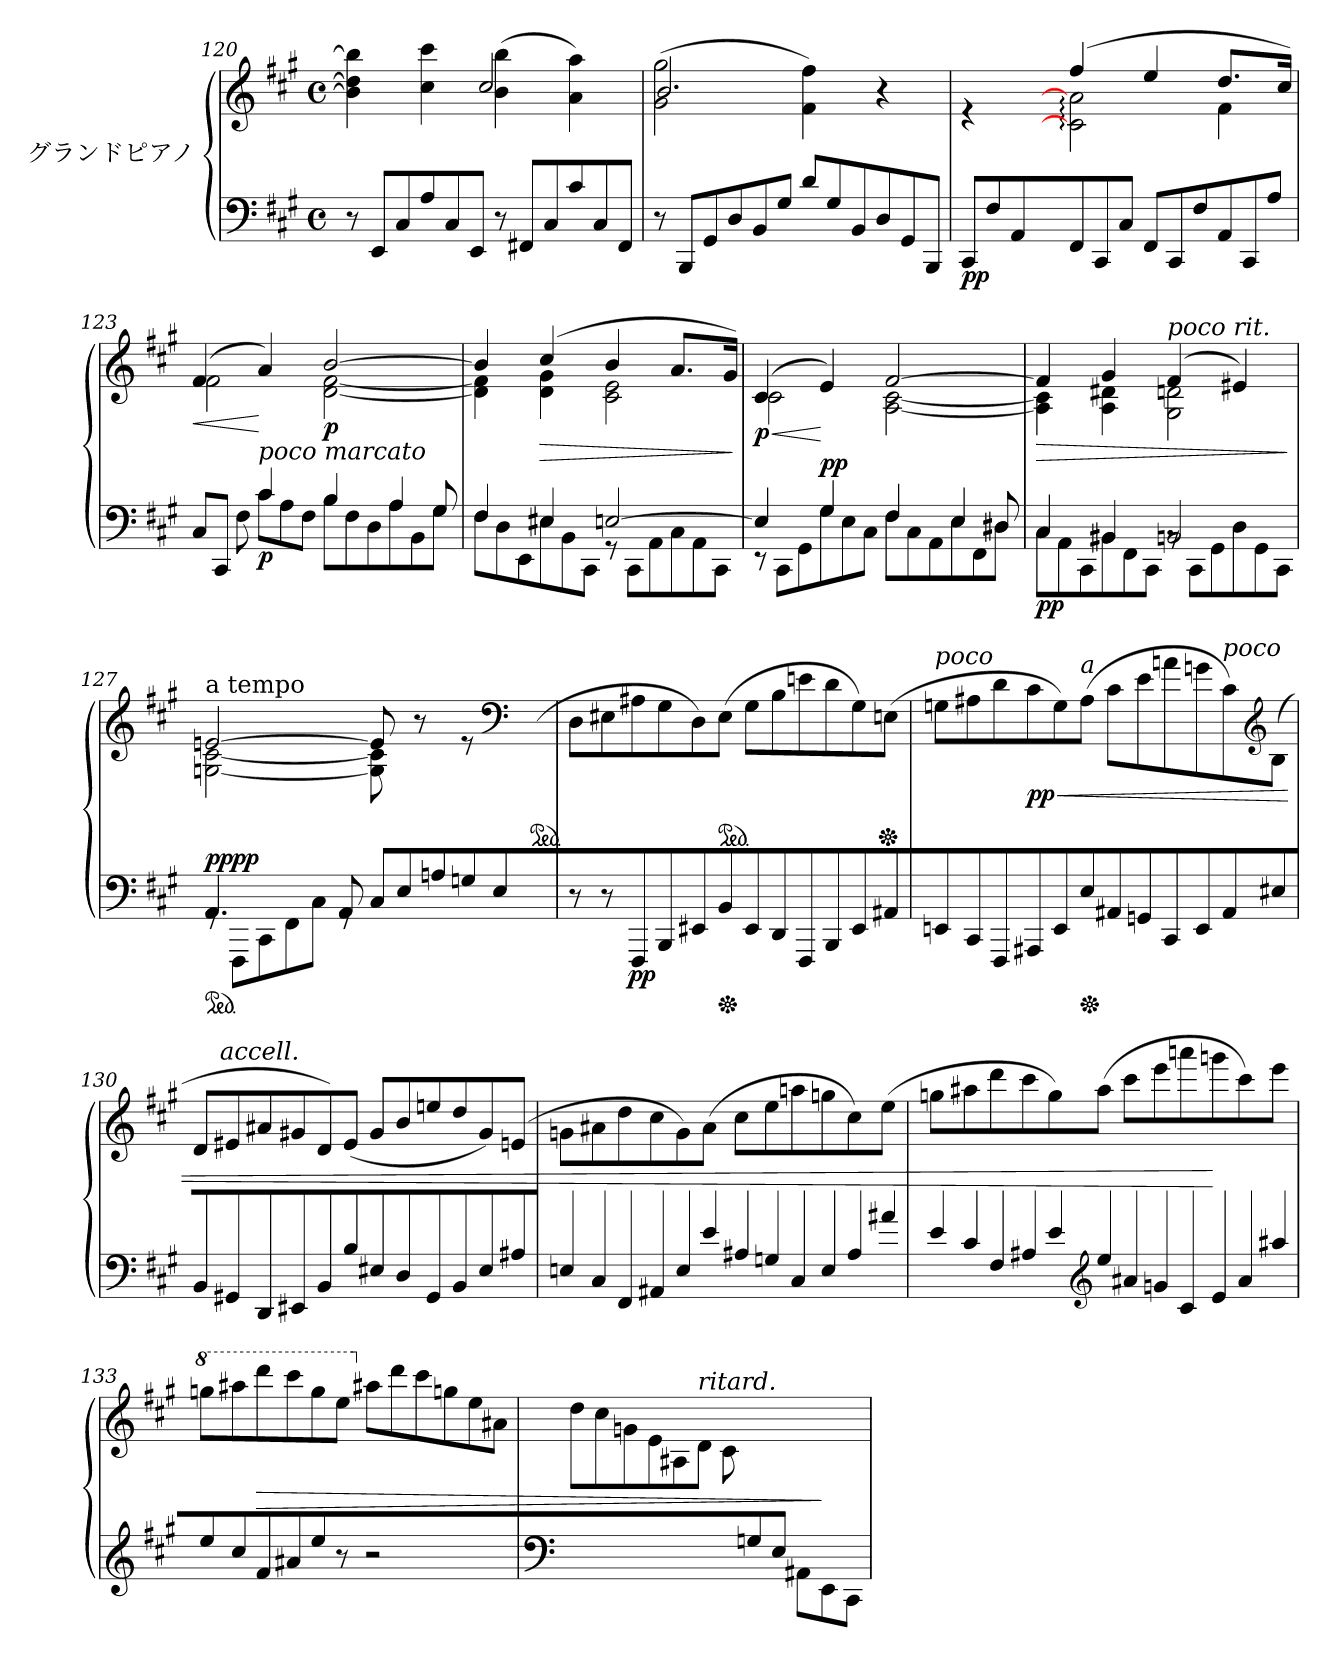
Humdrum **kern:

**kern	**kern	**dynam
*part1	*part1	*part1
*staff2	*staff1	*staff1/2
*I"グランドピアノ	*	*
*clefF4	*clefG2	*
*k[f#c#g#]	*k[f#c#g#]	*
*M4/4	*M4/4	*
*met(c)	*met(c)	*
*Xtuplet	*	*
=120	=120	=120
*	*^	*
12r	4b\] 4dd\] 4bb\]	2ryy	.
12EE/L	.	.	.
12C#/	.	.	.
12A/	4cc#\ 4ccc#\	.	.
12C#/	.	.	.
12EE/J	.	.	.
12r	(>4b\ 4bb\	2cc#/	.
12FF#X/L	.	.	.
12C#/	.	.	.
12c#/	4a\ 4aa\)	.	.
12C#/	.	.	.
12FF#/J	.	.	.
!!LO:LB:g=z	!!
=121	=121	=121	=121
12r	(>2g#\ 2gg#\	2.b/	.
12BBB/L	.	.	.
12GG#/	.	.	.
12D/	.	.	.
12BB/	.	.	.
12G#/J	.	.	.
12d/L	4f#\ 4ff#\)	.	.
12G#/	.	.	.
12BB/	.	.	.
12D/	4r	4ryy	.
12GG#/	.	.	.
12BBB/J	.	.	.
=122	=122	=122	=122
!	!	!	!LO:DY:b=2
!	!	!	!LO:DY:n=1:b
12CC#/L	4re	8.ryy	p p
12F#/	.	.	.
12AA/	.	.	.
.	.	[32c#!LLLyy	.
.	.	[32a!JJJyy	.
12FF#/	(4ff#/	2c#\]: 2a\]:	.
12CC#/	.	.	.
12C#/J	.	.	.
12FF#/L	4ee/	.	.
12CC#/	.	.	.
12F#/	.	.	.
12AA/	8.dd/L	4f#\	.
12CC#/	.	.	.
12A/J	.	.	.
.	16cc#/Jk)	.	.
=123	=123	=123	=123
*^	*	*	*
!	!	!	!	!LO:HP:b
4ryy	12C#/L	(4f#/	2f#\	<
.	12CC#/J	.	.	.
.	12F#\	.	.	.
!LO:TX:a:i:t=poco marcato	!	!	!	!
!	!	!	!	!LO:DY:n=1:b=2
4c#/	12c#\L	4a/)	.	[ p
.	12A\	.	.	.
.	12F#\J	.	.	.
!	!	!	!	!LO:DY:n=2:b
4B/	12B\L	[2b/	[2d\ [2f#\	p
.	12F#\	.	.	.
.	12D\	.	.	.
6A/	12A\	.	.	.
.	12BB\	.	.	.
12G#/	12G#\J	.	.	.
=124	=124	=124	=124	=124
4F#/	12F#\L	4b/]	4d\] 4f#\]	.
.	12D\	.	.	.
.	12EE\	.	.	.
!	!	!	!	!LO:HP:b
4E#X/	12E#\	(4cc#/	4d\ 4g#\	>
.	12BB\	.	.	.
.	12CC#\J	.	.	.
[2En/	12r	4b/	2c#\ 2e\	.
.	12CC#\L	.	.	.
.	12AA\	.	.	.
.	12C#\	8.a/L	.	.
.	12AA\	.	.	.
.	12CC#\J	.	.	.
.	.	16g#/Jk)	.	.
*v	*v	*	*	*
*	*v	*v	*
.	.	]
!!LO:LB:g=z
=125	=125	=125
*^	*	*
!	!	!	!LO:HP:b
*	*	*^	*
!	!	!	!	!LO:DY:n=1:b
4E/]	12r	(4c#/	2c#\	< p
.	12CC#\L	.	.	.
.	12GG#\	.	.	.
!	!	!	!	!LO:DY:n=2:a=2
!	!	!	!	!LO:DY:n=3:b=2
4G#/	12G#\	4e/)	.	[ p p
.	12E\	.	.	.
.	12C#\J	.	.	.
4F#/	12F#\L	[2f#/	[2A\ [2c#\	.
.	12C#\	.	.	.
.	12AA\	.	.	.
6E/	12E\	.	.	.
.	12FF#\	.	.	.
12D#X/	12D#\J	.	.	.
=126	=126	=126	=126	=126
!	!	!	!	!LO:HP:b
!	!	!	!	!LO:DY:n=1:b=2
!	!	!	!	!LO:DY:n=2:b
4C#/	12C#\L	4f#/]	4A\] 4c#\]	> p p
.	12AA\	.	.	.
.	12CC#\	.	.	.
4BB#X/	12BB#\	4g#/	4A\ 4d#X\	.
.	12FF#\	.	.	.
.	12CC#\J	.	.	.
*	*	*MM84	*	*
!	!	!LO:TX:a:i:t=poco rit.	!	!
2BBn/	12rBB	(4f#/	2G#\ 2dn\	.
.	12CC#\L	.	.	.
.	12GG#\	.	.	.
*	*	*MM76	*	*
.	12D\	4e#X/)	.	.
.	12GG#\	.	.	.
.	12CC#\J	.	.	.
*v	*v	*	*	*
*	*v	*v	*
.	.	]
=127	=127	=127
*ped	*	*
*	*MM92	*
*^	*^	*
*	*	*	*^	*
!	!	!LO:TX:a:t=a tempo	!	!	!
!	!	!	!	!	!LO:DY:a=2
!	!	!	!	!	!LO:DY:n=1:b=2
6.AA/	12rGG	[2en/	[2Gn\ [2c#\	12%11ryy	pp pp
.	12FFF#\L	.	.	.	.
.	12CC#\	.	.	.	.
12ryy	12FF#\	.	.	.	.
12ryy	12C#\J	.	.	.	.
12AA/	12rGG	.	.	.	.
12C#/L	2ryy	8e/]	8G\] 8c#\]	.	.
12E/	.	.	.	.	.
.	.	8r	8ryy	.	.
12An/	.	.	.	.	.
12Gn/	.	8re	4ryy	.	.
12E/	.	.	.	.	.
*	*	*clefF4	*	*	*
.	.	8ryy	.	.	.
*	*	*ped	*	*	*
12ryy	.	.	.	(>12BB\J	.
*v	*v	*	*	*	*
*	*v	*v	*v	*
=128	=128	=128
*	*Xtuplet	*
12r	12D\L	.
12r	12E#X\	.
!	!	!LO:DY:b=2
12FFF#/	12A#X\	pp
12BBB/L	12G#\	.
12EE#X/	12D\)	.
*Xped	*	*
*	*ped	*
12BB/J	(12E#\J	.
12EE#/L	12G#\L	.
12DD/	12B\	.
12FFF#/	12en\	.
12BBB/	12d\	.
12EE#/	12G#\)	.
*	*Xped	*
12AA#X/J	(12En\J	.
!!LO:LB:g=z
=129	=129	=129
!	!LO:TX:a:i:t=poco	!
12EEn/L	12Gn\L	.
12CC#/	12A#X\	.
12FFF#/	12d\	.
!	!	!LO:HP:b
!	!	!LO:DY:n=1:b
12AAA#X/	12c#\	< pp
12EE/	12G\)	.
*Xped	*	*
!	!LO:TX:a:i:t=a	!
12E/J	(12A#\J	.
*	*MM96	*
12AA#X/L	12c#\L	.
12GGn/	12e\	.
12CC#/	12an\	.
12EE/	12gn\	.
!	!LO:TX:a:i:t=poco	!
12AA#/	12c#\)	.
*	*clefG2	*
12E#X/J	(12B\J	.
=130	=130	=130
*	*MM100	*
12BB/L	12d/L	.
!	!LO:TX:a:i:t=accell.	!
12GG#X/	12e#X/	.
12DD/	12a#X/	.
12EE#X/	12g#X/	.
12BB/	12d/)	.
12B/J	(12e#/J	.
*	*MM104	*
12E#X/L	12g#/L	.
12D/	12b/	.
12GG#/	12een/	.
12BB/	12dd/	.
12E#/	12g#/)	.
12A#X/J	(>12en/J	.
=131	=131	=131
*	*MM112	*
12En\L	12gn\L	.
12C#\	12a#X\	.
12FF#\	12dd\	.
12AA#X\	12cc#\	.
12E\	12g\)	.
12e\J	(12a#\J	.
*	*MM120	*
12A#X\L	12cc#\L	.
12Gn\	12ee\	.
12C#\	12aan\	.
12E\	12ggn\	.
12A#\	12cc#\)	.
12a#X\J	(12ee\J	.
=132	=132	=132
*	*MM128	*
12e\L	12ggn\L	.
12c#\	12aa#X\	.
12F#\	12ddd\	.
12A#X\	12ccc#\	.
12e\	12gg\)	.
*clefG2	*	*
12ee\J	(12aa#\J	.
*	*MM136	*
12a#X\L	12ccc#\L	.
12gn\	12eee\	.
12c#\	12aaan\	.
12e\	12gggn\	[
12a#\	12ccc#\)	.
12aa#X\J	12eee\J	.
!!LO:LB:g=z
=133	=133	=133
*	*8va	*
*	*MM144	*
12ee\L	12gggn\L	.
12cc#\	12aaa#X\	.
!	!	!LO:HP:b
12f#\	12dddd\	>
12a#X\	12cccc#\	.
12ee\J	12ggg\	.
12r	12eee\J	.
*	*X8va	*
*	*MM152	*
2r	12aa#X\L	.
.	12ddd\	.
.	12ccc#\	.
.	12ggn\	.
.	12ee\	.
.	12a#X\J	.
=134	=134	=134
*clefF4	*	*
*	*MM132	*
*^	*	*
12%7ryy	1ryy	12dd\L	.
.	.	12cc#\	.
.	.	12gn\	.
.	.	12e\	.
.	.	12A#X\	.
!	!	!LO:TX:a:i:t=ritard.	!
.	.	12d\J	.
*	*	*MM100	*
.	.	12c#\L	.
12Gn/	.	6ryy	.
12E/J	.	.	.
*	*	*MM80	*
12AA#X\L	.	12ryy	.
*	*	*MM70	*
12EE\	.	12ryy	]
*	*	*MM60	*
12CC#\J	.	12ryy	.
*v	*v	*	*
=	=	=
*-	*-	*-
